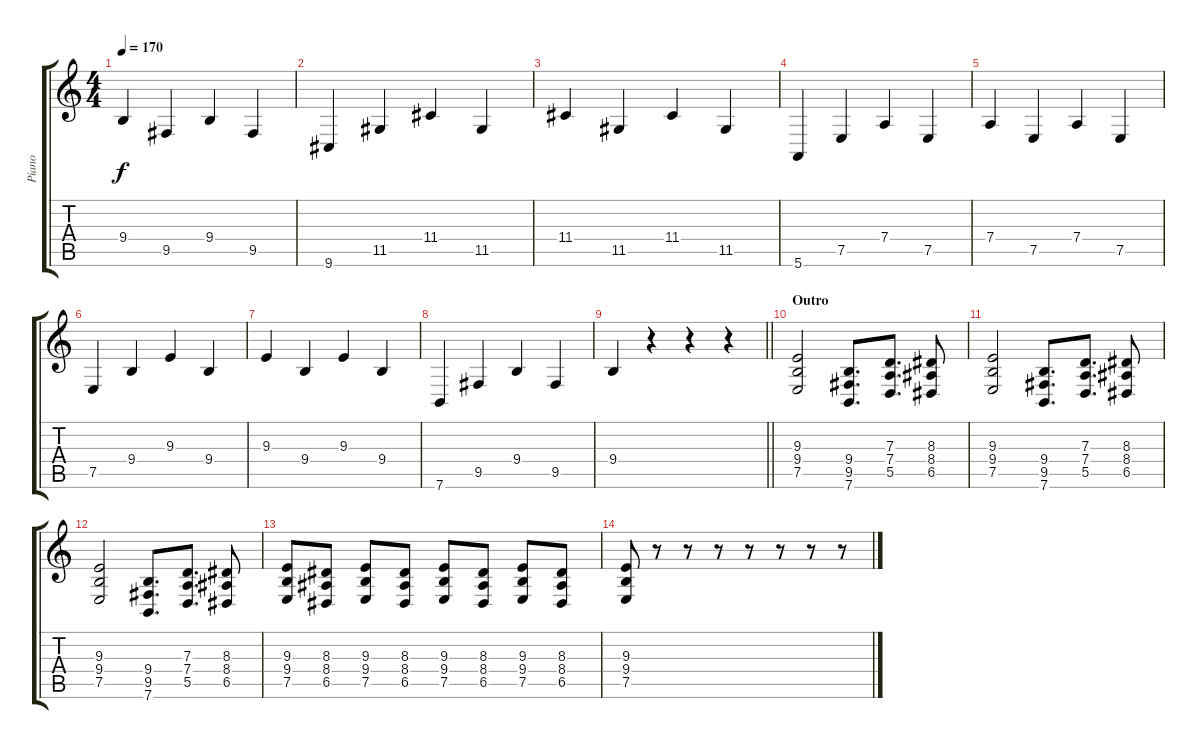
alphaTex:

\track ("Piano" "Piano") {instrument brightacousticpiano}
\staff {score tabs}
\tuning (E4 B3 G3 D3 A2 E2) {hide}
\ts (4 4)
\tempo 170
\clef g2
\ks c
9.4.4{dy f} 9.5.4 9.4.4 9.5.4 |
9.6.4 11.5.4 11.4.4 11.5.4 |
11.4.4 11.5.4 11.4.4 11.5.4 |
5.6.4 7.5.4 7.4.4 7.5.4 |
7.4.4 7.5.4 7.4.4 7.5.4 |
7.5.4 9.4.4 9.3.4 9.4.4 |
9.3.4 9.4.4 9.3.4 9.4.4 |
7.6.4 9.5.4 9.4.4 9.5.4 |
\barLineRight lightlight
9.4.4 r.4 r.4 r.4 |
\section ("" "Outro")
(9.3 9.4 7.5).2{volume 14} (9.4 9.5 7.6).8{d} (7.3 7.4 5.5).8{d} (8.3 8.4 6.5).8 |
(9.3 9.4 7.5).2 (9.4 9.5 7.6).8{d} (7.3 7.4 5.5).8{d} (8.3 8.4 6.5).8 |
(9.3 9.4 7.5).2 (9.4 9.5 7.6).8{d} (7.3 7.4 5.5).8{d} (8.3 8.4 6.5).8 |
(9.3 9.4 7.5).8 (8.3 8.4 6.5).8 (9.3 9.4 7.5).8 (8.3 8.4 6.5).8 (9.3 9.4 7.5).8 (8.3 8.4 6.5).8 (9.3 9.4 7.5).8 (8.3 8.4 6.5).8 |
(9.3 9.4 7.5).8 r.8 r.8 r.8 r.8 r.8 r.8 r.8
